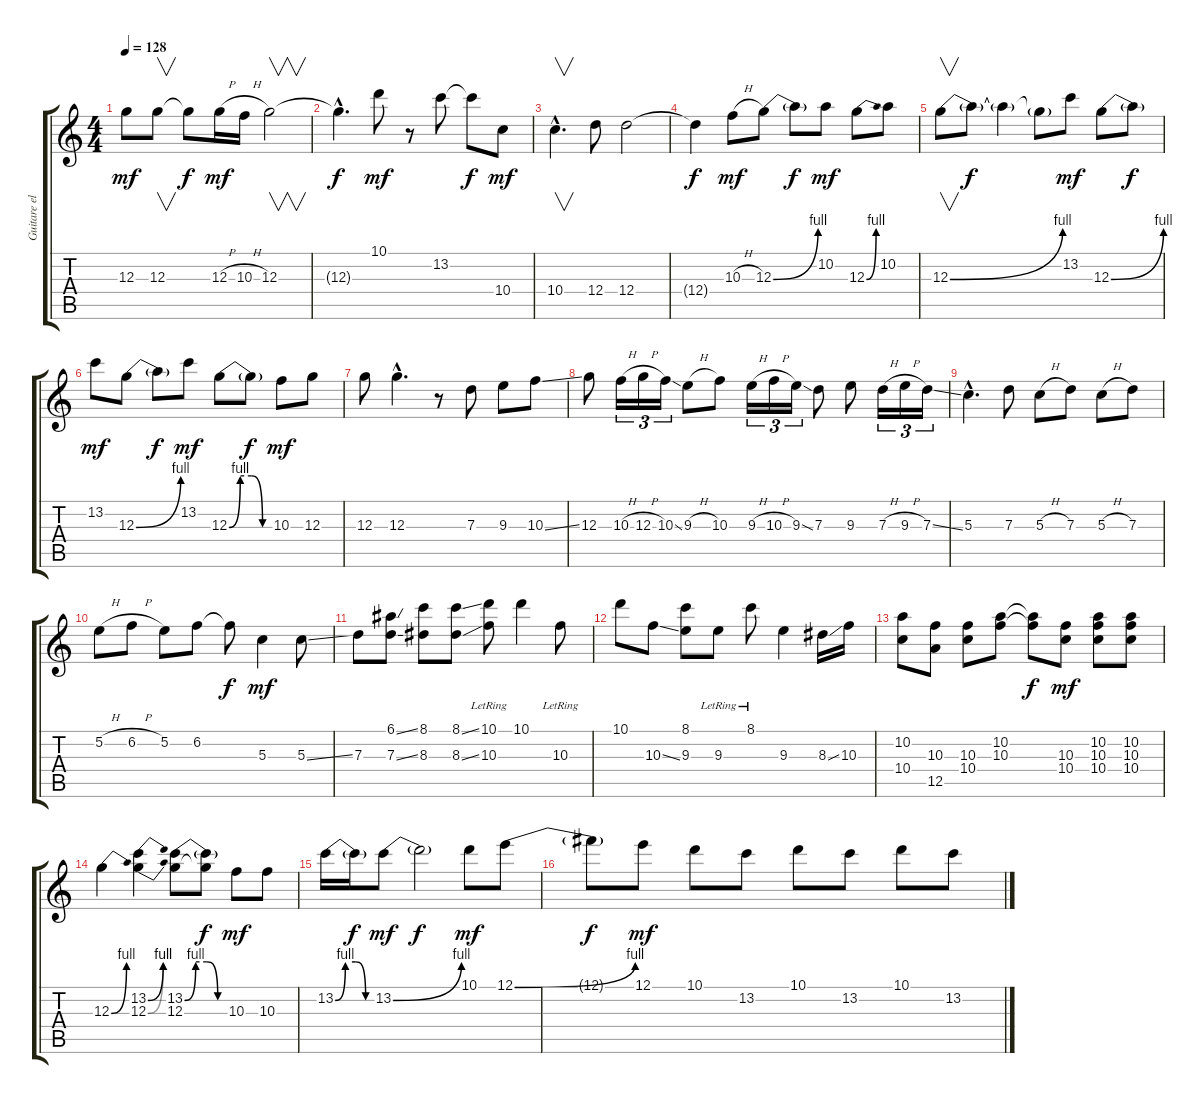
\track ("Guitare elec 1" "Guitare el") {instrument distortionguitar}
\staff {score tabs}
\tuning (E4 B3 G3 D3 A2 E2) {hide}
\ts (4 4)
\tempo 128
\clef g2
\ks c
12.3.8{dy mf} 12.3.8{v} 12.3{t}.8{dy f} 12.3{h}.16{dy mf} 10.3{h}.16 12.3.2{v} |
12.3{hac t}.4{d dy f} 10.1.8{dy mf} r.8 13.2.8 13.2{t}.8{dy f} 10.4.8{dy mf} |
10.4{hac}.4{v d} 12.4.8 12.4.2 |
12.4{t}.4{dy f} 10.3{h}.8{dy mf} 12.3{be (bend 0 0 60 4)}.8 12.3{t}.8{dy f} 10.2.8{dy mf} 12.3{be (bend 0 0 60 4)}.8 10.2.8 |
12.3{be (bend 0 0 60 4)}.8{v} 12.3{t}.8{dy f} 12.3{t}.4 12.3{t}.8 13.2.8{dy mf} 12.3{be (bend 0 0 60 4)}.8 12.3{t}.8{dy f} |
13.2.8{dy mf} 12.3{be (bend 0 0 60 4)}.8 12.3{t}.8{dy f} 13.2.8{dy mf} 12.3{be (custom 0 0 15 4 30 4 45 0 60 0)}.8 12.3{t}.8{dy f} 10.3.8{dy mf} 12.3.8 |
12.3.8 12.3{hac}.4{d} r.8 7.3.8 9.3.8 10.3{ss}.8 |
12.3.8 10.3{h}.16{tu (3 2)} 12.3{h}.16{tu (3 2)} 10.3{ss}.16{tu (3 2)} 9.3{h}.8 10.3.8 9.3{h}.16{tu (3 2)} 10.3{h}.16{tu (3 2)} 9.3{ss}.16{tu (3 2)} 7.3.8 9.3.8 7.3{h}.16{tu (3 2)} 9.3{h}.16{tu (3 2)} 7.3{ss}.16{tu (3 2)} |
5.3{hac}.4{d} 7.3.8 5.3{h}.8 7.3.8 5.3{h}.8 7.3.8 |
5.2{h}.8 6.2{h}.8 5.2.8 6.2.8 6.2{t}.8{dy f} 5.3.4{dy mf} 5.3{ss}.8 |
7.3.8 (6.1{ss} 7.3{ss}).8 (8.1 8.3).8 (8.1{ss} 8.3{ss}).8 (10.1 10.3{lr}).8 10.1.4 10.3{lr}.8 |
10.1.8 10.3{ss}.8 (8.1 9.3).8 9.3{lr}.8 8.1{lr}.8 9.3.4 8.3{ss}.16 10.3.16 |
(10.2 10.4).8 (10.3 12.5).8 (10.3 10.4).8 (10.2 10.3).8 (10.2{t} 10.3{t}).8{dy f} (10.3 10.4).8{dy mf} (10.2 10.3 10.4).8 (10.2 10.3 10.4).8 |
12.3{be (bend 0 0 60 4)}.4 (13.2{be (bend 0 0 60 4)} 12.3{be (bend 0 0 60 4)}).4 (13.2{be (custom 0 0 15 4 30 4 45 0 60 0)} 12.3).8 (13.2{t} 12.3{t}).8{dy f} 10.3.8{dy mf} 10.3.8 |
13.2{be (custom 0 0 15 4 30 4 45 0 60 0)}.16 13.2{t}.16{dy f} 13.2{be (bend 0 0 60 4)}.8{dy mf} 13.2{t}.2{dy f} 10.1.8{dy mf} 12.1{be (bend 0 0 60 4)}.8 |
12.1{t}.8{dy f} 12.1.8{dy mf} 10.1.8 13.2.8 10.1.8 13.2.8 10.1.8 13.2.8
